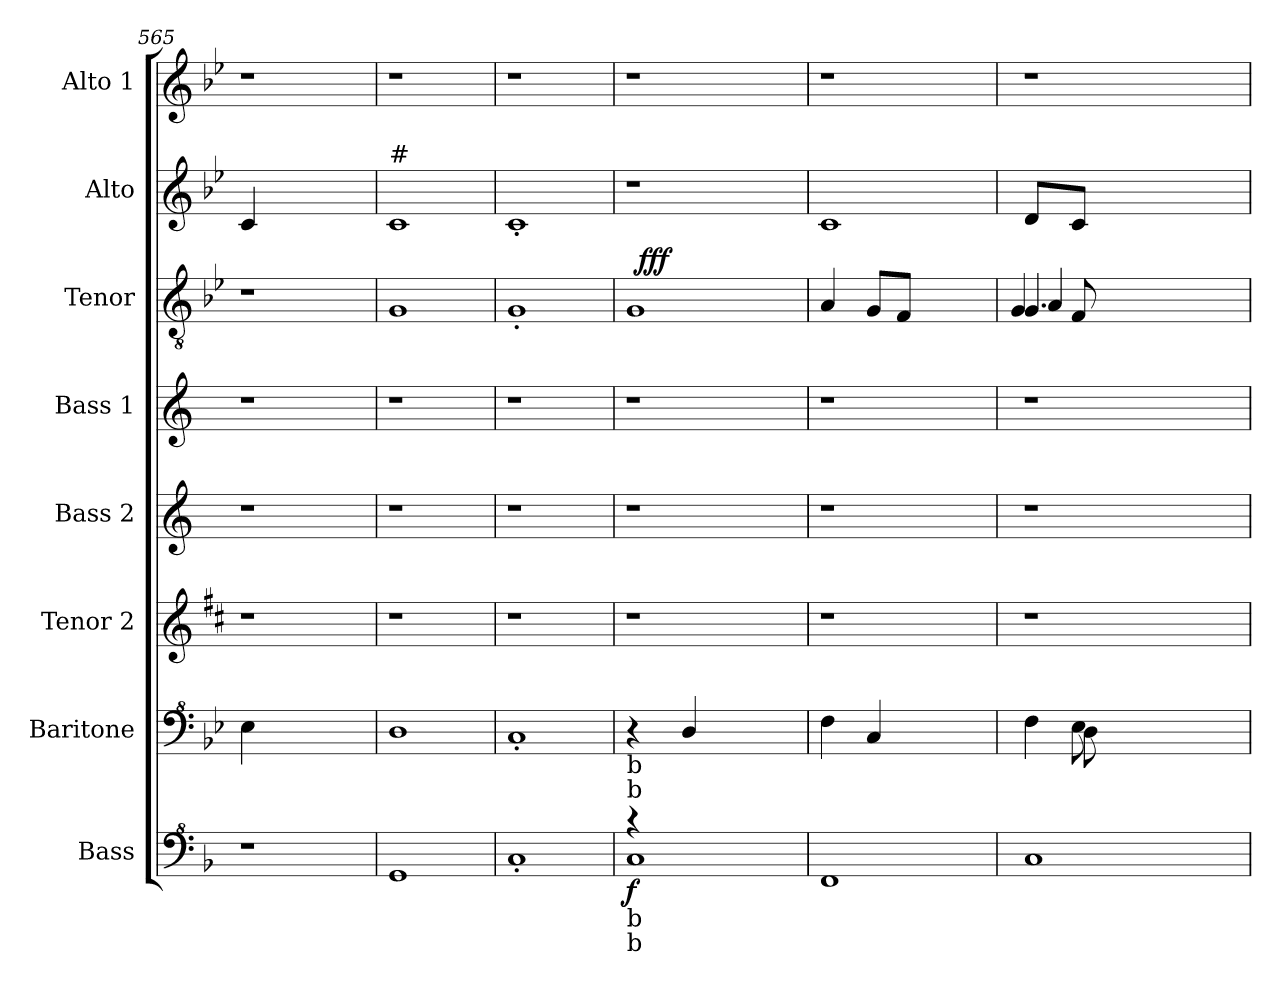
**kern	**dynam	**kern	**kern	**kern	**kern	**kern	**dynam	**kern	**kern
*part8	*part8	*part7	*part6	*part5	*part4	*part3	*part3	*part2	*part1
*staff8	*staff8	*staff7	*staff6	*staff5	*staff4	*staff3	*staff3	*staff2	*staff1
*I"Bass	*	*I"Baritone	*I"Tenor 2	*I"Bass 2	*I"Bass 1	*I"Tenor	*	*I"Alto	*I"Alto 1
*I'B	*	*	*I'T2	*I'B2	*I'B1	*I'T	*	*I'A	*I'A1
*clefF^4	*	*clefF^4	*clefG2	*clefG2	*clefG2	*clefGv2	*	*clefG2	*clefG2
*	*	*	*ITrd1c2	*	*	*ITrd1c2	*	*ITrd1c2	*ITrd1c2
*k[b-]	*	*k[b-e-]	*k[]	*k[]	*k[]	*k[b-e-a-d-]	*	*k[b-e-a-d-]	*k[b-e-a-d-]
*F:	*	*B-:	*C:	*C:	*C:	*A-:	*	*A-:	*A-:
=565	=565	=565	=565	=565	=565	=565	=565	=565	=565
1r	.	4e-\	1r	1r	1r	1r	.	4B-/	1r
.	.	2.ryy	.	.	.	.	.	2.ryy	.
=566	=566	=566	=566	=566	=566	=566	=566	=566	=566
!	!	!	!	!	!	!	!	!LO:TX:a:t=#	!
1G	.	1d	1r	1r	1r	1F	.	1B-	1r
=567	=567	=567	=567	=567	=567	=567	=567	=567	=567
1c'<	.	1c'<	1r	1r	1r	1F'<	.	1B-'<	1r
!!LO:PB:g=z
=568	=568	=568	=568	=568	=568	=568	=568	=568	=568
*^	*	*	*	*	*	*	*	*	*
!	!	!	!LO:TX:b:t=b	!	!	!	!	!	!	!
!	!	!	!LO:TX:b:t=b	!	!	!	!	!	!	!
!LO:TX:b:t=b	!	!	!	!	!	!	!	!	!	!
!LO:TX:b:t=b	!	!	!	!	!	!	!	!	!	!
!	!	!LO:DY:b	!	!	!	!	!	!	!	!
*	*	*	*	*	*	*	*^	*	*	*
4rcc	1c	f	4r	1r	1r	1r	1F	32ryy	.	1r	1r
!	!	!	!	!	!	!	!	!	!LO:DY:a	!	!
!	!	!	!	!	!	!	!	!	!LO:DY:n=1:b	!	!
!	!	!	!	!	!	!	!	!	!LO:DY:n=2:b	!	!
.	.	.	.	.	.	.	.	2ryy	f f f	.	.
2.ryy	.	.	4d/	.	.	.	.	.	.	.	.
.	.	.	2ryy	.	.	.	.	.	.	.	.
.	.	.	.	.	.	.	.	4...ryy	.	.	.
*v	*v	*	*	*	*	*	*v	*v	*	*	*
=569	=569	=569	=569	=569	=569	=569	=569	=569	=569
1F	.	4f\	1r	1r	1r	4G/	.	1B-	1r
.	.	4c/	.	.	.	8F/L	.	.	.
.	.	.	.	.	.	8E-/J	.	.	.
.	.	2ryy	.	.	.	2ryy	.	.	.
=570	=570	=570	=570	=570	=570	=570	=570	=570	=570
*	*	*^	*	*	*	*^	*	*	*
*	*	*	*^	*	*	*	*	*^	*	*	*
*	*	*	*	*	*	*	*	*	*	*^	*	*	*
1c	.	4f\	8ryy	8ryy	1r	1r	1r	4.F/	8ryy	4F/	4G/	.	8c/L	1r
.	.	.	8e-\	8d\	.	.	.	.	8E-/	.	.	.	8B-/J	.
.	.	2.ryy	2.ryy	2.ryy	.	.	.	.	2ryy	2ryy	2ryy	.	2.ryy	.
.	.	.	.	.	.	.	.	2ryy	.	.	.	.	.	.
.	.	.	.	.	.	.	.	.	8ryy	8ryy	8ryy	.	.	.
.	.	.	.	.	.	.	.	8ryy	8ryy	8ryy	8ryy	.	.	.
*	*	*v	*v	*v	*	*	*	*v	*v	*v	*v	*	*	*
=	=	=	=	=	=	=	=	=	=
*-	*-	*-	*-	*-	*-	*-	*-	*-	*-
